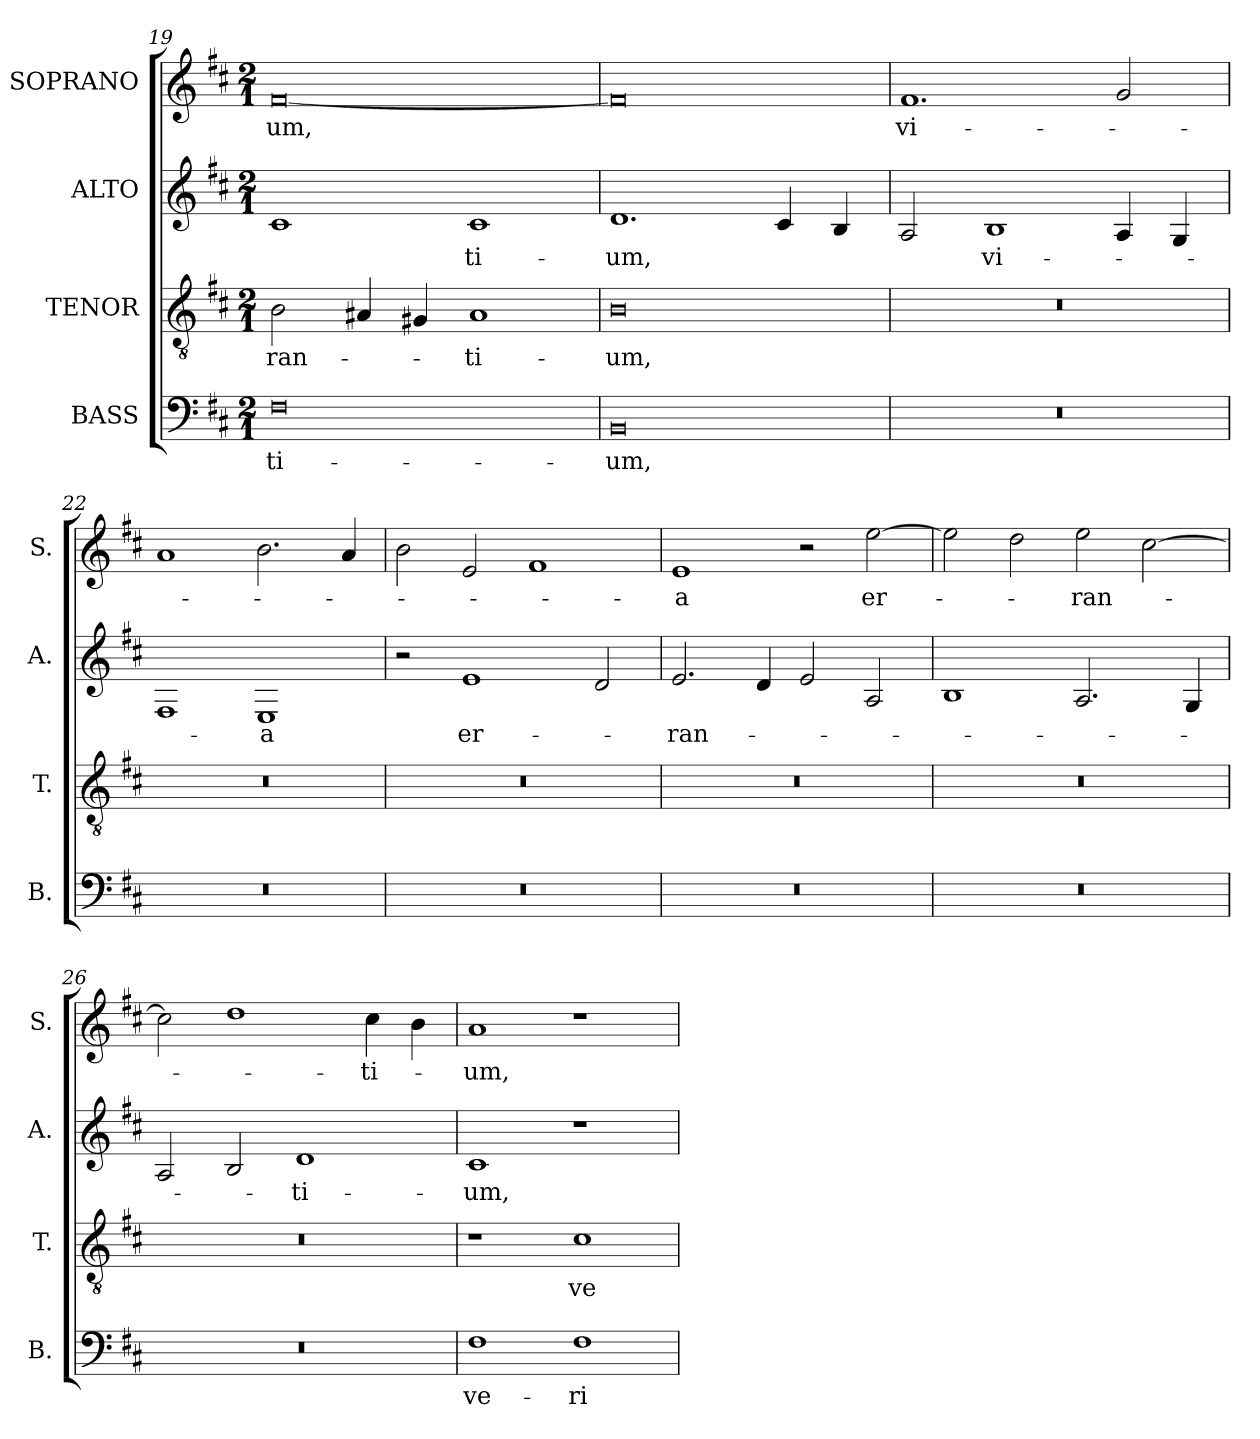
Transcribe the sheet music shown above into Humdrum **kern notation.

**kern	**text	**kern	**text	**kern	**text	**kern	**text
*part4	*part4	*part3	*part3	*part2	*part2	*part1	*part1
*staff4	*staff4	*staff3	*staff3	*staff2	*staff2	*staff1	*staff1
*I"BASS	*	*I"TENOR	*	*I"ALTO	*	*I"SOPRANO	*
*I'B.	*	*I'T.	*	*I'A.	*	*I'S.	*
*clefF4	*	*clefGv2	*	*clefG2	*	*clefG2	*
*	*	*ITrd7c12	*	*	*	*	*
*k[f#c#]	*	*k[f#c#]	*	*k[f#c#]	*	*k[f#c#]	*
*D:	*	*D:	*	*D:	*	*D:	*
*M2/1	*	*M2/1	*	*M2/1	*	*M2/1	*
=19	=19	=19	=19	=19	=19	=19	=19
!	!LO:LY:b:color=#000000	!	!	!	!	!	!
!	!	!	!LO:LY:b:color=#000000	!	!	!	!
!	!	!	!	!	!	!	!LO:LY:b:color=#000000
0F#i	-ti-	2BBi\	-ran-	1c#i	.	[0f#i	-um,
.	.	4AA#Xi/	.	.	.	.	.
.	.	4GG#Xi/	.	.	.	.	.
!	!	!	!LO:LY:b:color=#000000	!	!	!	!
!	!	!	!	!	!LO:LY:b:color=#000000	!	!
.	.	1AA#i	-ti-	1c#i	-ti-	.	.
=20	=20	=20	=20	=20	=20	=20	=20
!	!LO:LY:b:color=#000000	!	!	!	!	!	!
!	!	!	!LO:LY:b:color=#000000	!	!	!	!
!	!	!	!	!	!LO:LY:b:color=#000000	!	!
0BBi	-um,	0BBi	-um,	1.di	-um,	0f#i]	.
.	.	.	.	4c#i/	.	.	.
.	.	.	.	4Bi/	.	.	.
=21	=21	=21	=21	=21	=21	=21	=21
!LO:N:vis=1	!	!LO:N:vis=1	!	!	!	!	!
!	!	!	!	!	!	!	!LO:LY:b:color=#000000
0r	.	0r	.	2Ai/	.	1.f#i	vi-
!	!	!	!	!	!LO:LY:b:color=#000000	!	!
.	.	.	.	1Bi	vi-	.	.
.	.	.	.	4Ai/	.	2gi/	.
.	.	.	.	4Gi/	.	.	.
=22	=22	=22	=22	=22	=22	=22	=22
!LO:N:vis=1	!	!LO:N:vis=1	!	!	!	!	!
0r	.	0r	.	1F#i	.	1ai	.
!	!	!	!	!	!LO:LY:b:color=#000000	!	!
.	.	.	.	1Ei	-a	2.bi\	.
.	.	.	.	.	.	4ai/	.
=23	=23	=23	=23	=23	=23	=23	=23
!LO:N:vis=1	!	!LO:N:vis=1	!	!	!	!	!
0r	.	0r	.	2r	.	2bi\	.
!	!	!	!	!	!LO:LY:b:color=#000000	!	!
.	.	.	.	1ei	er-	2ei/	.
.	.	.	.	.	.	1f#i	.
.	.	.	.	2di/	.	.	.
=24	=24	=24	=24	=24	=24	=24	=24
!LO:N:vis=1	!	!LO:N:vis=1	!	!	!	!	!
!	!	!	!	!	!LO:LY:b:color=#000000	!	!
!	!	!	!	!	!	!	!LO:LY:b:color=#000000
0r	.	0r	.	2.ei/	-ran-	1ei	-a
.	.	.	.	4di/	.	.	.
.	.	.	.	2ei/	.	2r	.
!	!	!	!	!	!	!	!LO:LY:b:color=#000000
.	.	.	.	2Ai/	.	[2eei\	er-
=25	=25	=25	=25	=25	=25	=25	=25
!LO:N:vis=1	!	!LO:N:vis=1	!	!	!	!	!
0r	.	0r	.	1Bi	.	2eei\]	.
.	.	.	.	.	.	2ddi\	.
!	!	!	!	!	!	!	!LO:LY:b:color=#000000
.	.	.	.	2.Ai/	.	2eei\	-ran-
.	.	.	.	.	.	[2cc#i\	.
.	.	.	.	4Gi/	.	.	.
!!LO:PB:g=z
=26	=26	=26	=26	=26	=26	=26	=26
!LO:N:vis=1	!	!LO:N:vis=1	!	!	!	!	!
0r	.	0r	.	2Ai/	.	2cc#i\]	.
.	.	.	.	2Bi/	.	1ddi	.
!	!	!	!	!	!LO:LY:b:color=#000000	!	!
.	.	.	.	1di	-ti-	.	.
!	!	!	!	!	!	!	!LO:LY:b:color=#000000
.	.	.	.	.	.	4cc#i\	-ti-
.	.	.	.	.	.	4bi\	.
=27	=27	=27	=27	=27	=27	=27	=27
!	!LO:LY:b:color=#000000	!	!	!	!	!	!
!	!	!	!	!	!LO:LY:b:color=#000000	!	!
!	!	!	!	!	!	!	!LO:LY:b:color=#000000
1F#i	ve-	1r	.	1c#i	-um,	1ai	-um,
!	!LO:LY:b:color=#000000	!	!	!	!	!	!
!	!	!	!LO:LY:b:color=#000000	!	!	!	!
1F#i	-ri-	1C#i	ve-	1r	.	1r	.
=	=	=	=	=	=	=	=
*-	*-	*-	*-	*-	*-	*-	*-
